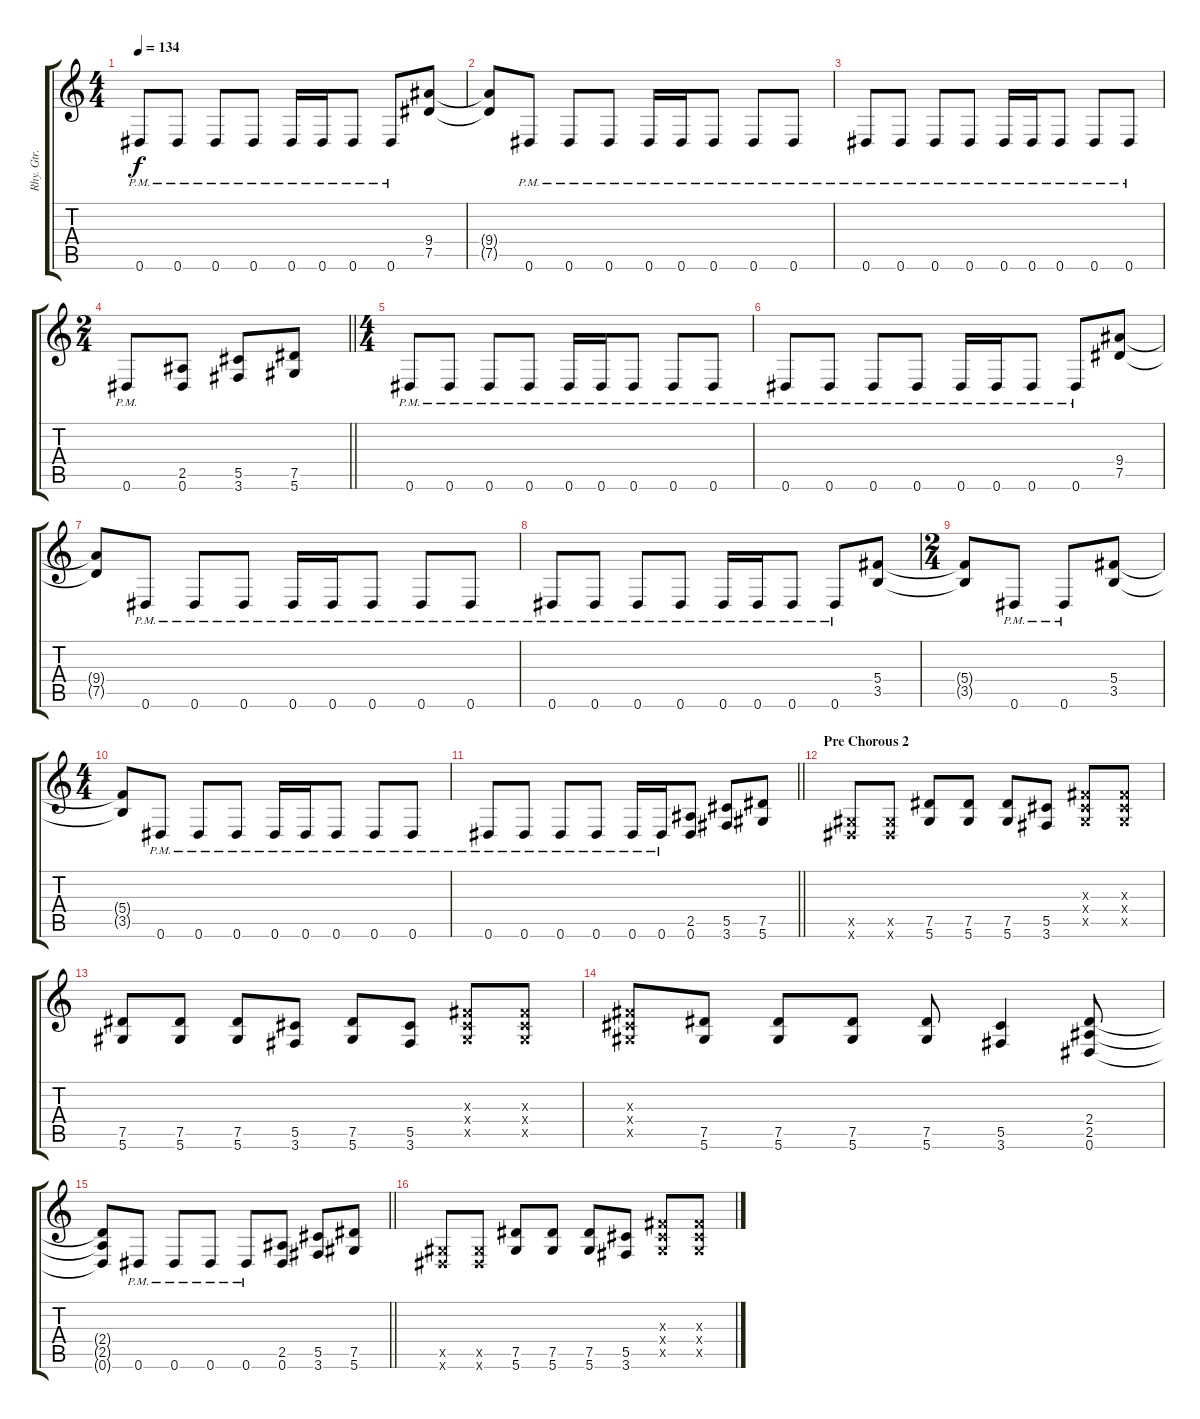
\track ("Rhy. Gtr. 1" "Rhy. Gtr. ") {instrument distortionguitar}
\staff {score tabs}
\tuning (Eb4 Bb3 Gb3 Db3 Ab2 Eb2) {hide}
\ts (4 4)
\tempo 134
\clef g2
\ks c
0.6{pm}.8{dy f} 0.6{pm}.8 0.6{pm}.8 0.6{pm}.8 0.6{pm}.16 0.6{pm}.16 0.6{pm}.8 0.6{pm}.8 (9.4 7.5).8 |
(9.4{t} 7.5{t}).8 0.6{pm}.8 0.6{pm}.8 0.6{pm}.8 0.6{pm}.16 0.6{pm}.16 0.6{pm}.8 0.6{pm}.8 0.6{pm}.8 |
0.6{pm}.8 0.6{pm}.8 0.6{pm}.8 0.6{pm}.8 0.6{pm}.16 0.6{pm}.16 0.6{pm}.8 0.6{pm}.8 0.6{pm}.8 |
\ts (2 4)
\barLineRight lightlight
0.6{pm}.8 (2.5 0.6).8 (5.5 3.6).8 (7.5 5.6).8 |
\ts (4 4)
\section ("" "")
0.6{pm}.8 0.6{pm}.8 0.6{pm}.8 0.6{pm}.8 0.6{pm}.16 0.6{pm}.16 0.6{pm}.8 0.6{pm}.8 0.6{pm}.8 |
0.6{pm}.8 0.6{pm}.8 0.6{pm}.8 0.6{pm}.8 0.6{pm}.16 0.6{pm}.16 0.6{pm}.8 0.6{pm}.8 (9.4 7.5).8 |
(9.4{t} 7.5{t}).8 0.6{pm}.8 0.6{pm}.8 0.6{pm}.8 0.6{pm}.16 0.6{pm}.16 0.6{pm}.8 0.6{pm}.8 0.6{pm}.8 |
0.6{pm}.8 0.6{pm}.8 0.6{pm}.8 0.6{pm}.8 0.6{pm}.16 0.6{pm}.16 0.6{pm}.8 0.6{pm}.8 (5.4 3.5).8 |
\ts (2 4)
(5.4{t} 3.5{t}).8 0.6{pm}.8 0.6{pm}.8 (5.4 3.5).8 |
\ts (4 4)
(5.4{t} 3.5{t}).8 0.6{pm}.8 0.6{pm}.8 0.6{pm}.8 0.6{pm}.16 0.6{pm}.16 0.6{pm}.8 0.6{pm}.8 0.6{pm}.8 |
\barLineRight lightlight
0.6{pm}.8 0.6{pm}.8 0.6{pm}.8 0.6{pm}.8 0.6{pm}.16 0.6{pm}.16 (2.5 0.6).8 (5.5 3.6).8 (7.5 5.6).8 |
\section ("" "Pre Chorous 2")
(0.5{x} 0.6{x}).8 (0.5{x} 0.6{x}).8 (7.5 5.6).8 (7.5 5.6).8 (7.5 5.6).8 (5.5 3.6).8 (0.3{x} 0.4{x} 0.5{x}).8 (0.3{x} 0.4{x} 0.5{x}).8 |
(7.5 5.6).8 (7.5 5.6).8 (7.5 5.6).8 (5.5 3.6).8 (7.5 5.6).8 (5.5 3.6).8 (0.3{x} 0.4{x} 0.5{x}).8 (0.3{x} 0.4{x} 0.5{x}).8 |
(0.3{x} 0.4{x} 0.5{x}).8 (7.5 5.6).8 (7.5 5.6).8 (7.5 5.6).8 (7.5 5.6).8 (5.5 3.6).4 (2.4 2.5 0.6).8 |
\barLineRight lightlight
(2.4{t} 2.5{t} 0.6{t}).8 0.6{pm}.8 0.6{pm}.8 0.6{pm}.8 0.6{pm}.8 (2.5 0.6).8 (5.5 3.6).8 (7.5 5.6).8 |
(0.5{x} 0.6{x}).8 (0.5{x} 0.6{x}).8 (7.5 5.6).8 (7.5 5.6).8 (7.5 5.6).8 (5.5 3.6).8 (0.3{x} 0.4{x} 0.5{x}).8 (0.3{x} 0.4{x} 0.5{x}).8
